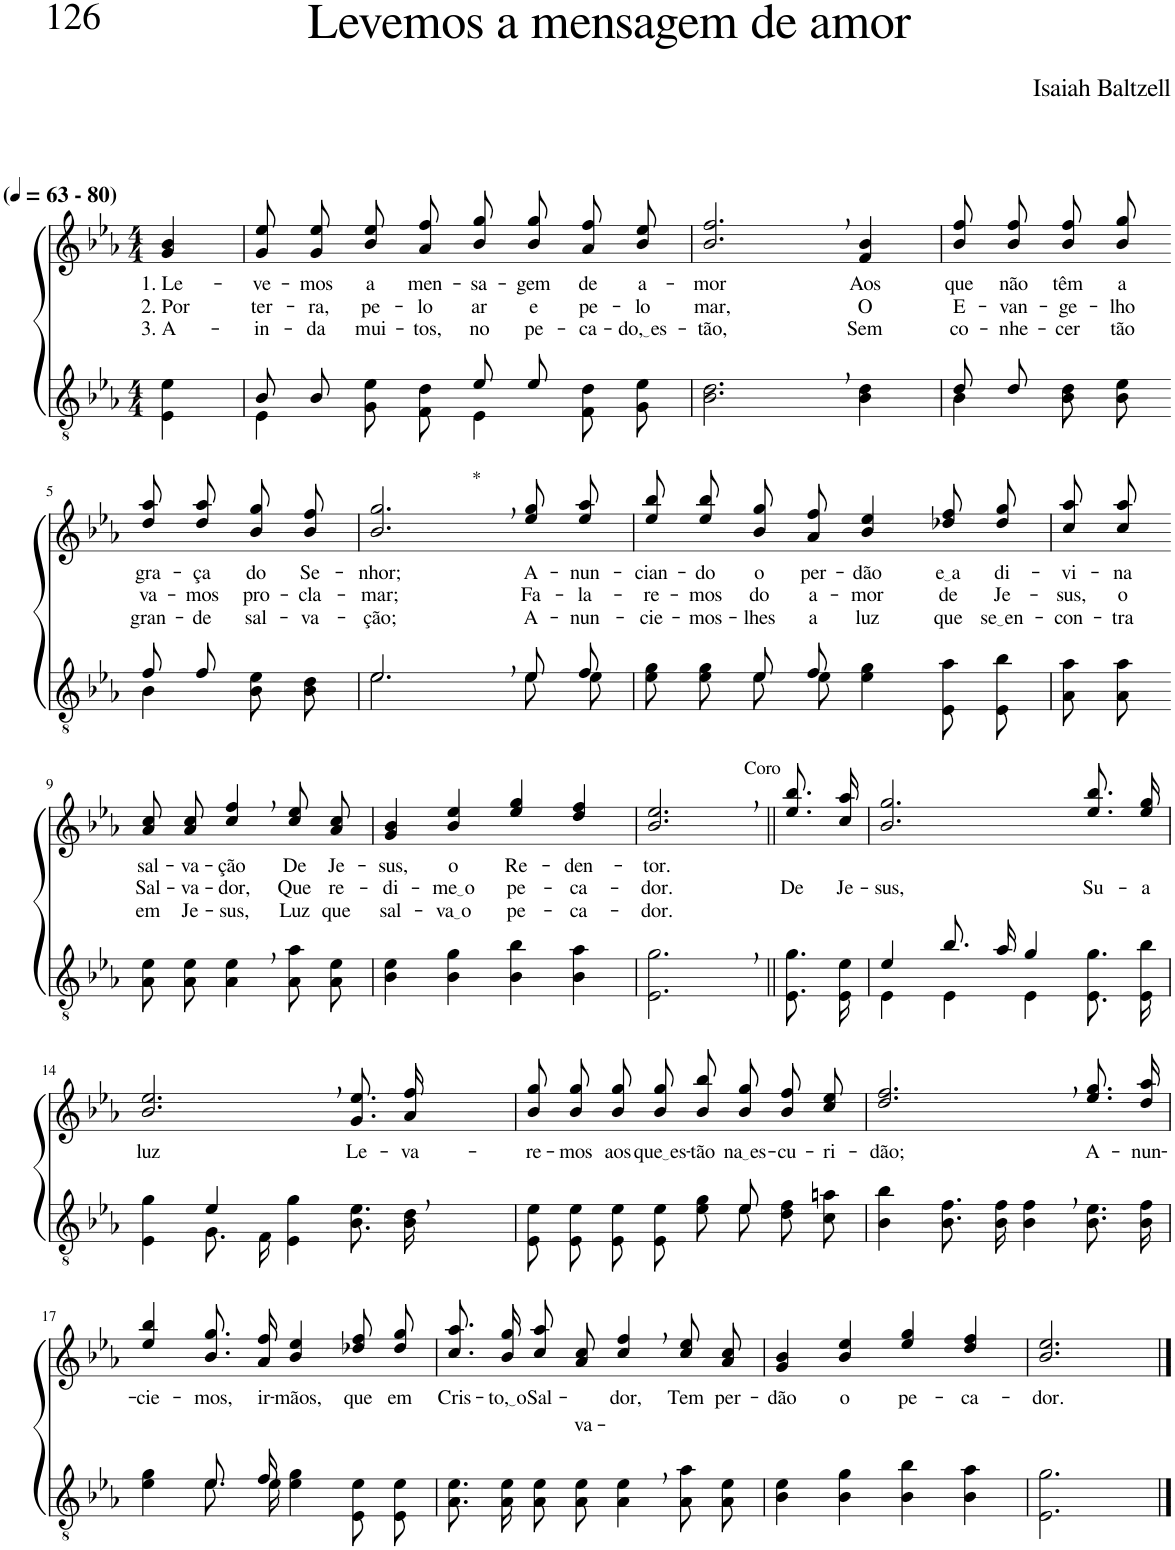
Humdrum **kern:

**kern	**kern	**text	**text	**text
*part2	*part1	*part1	*part1	*part1
*staff2	*staff1	*staff1	*staff1	*staff1
*I"Parte III e IV	*I"Parte I e II	*	*	*
*clefGv2	*clefG2	*	*	*
*Trd4c7	*Trd4c7	*	*	*
*k[b-e-a-]	*k[b-e-a-]	*	*	*
*M4/4	*M4/4	*	*	*
*MM63	*MM63	*	*	*
=1	=1	=1	=1	=1
!	!LO:TX:a:B:t=(	!	!	!
!	!LO:TX:a:B:t=- 80)	!	!	!
!	!	!LO:LY:b	!LO:LY:b	!LO:LY:b
4E-\ 4e-\	4g/ 4b-/	1. Le-	2. Por	3. A-
=2	=2	=2	=2	=2
*^	*	*	*	*
!	!	!	!LO:LY:b	!LO:LY:b	!LO:LY:b
8B-/L	4E-\	8g\ 8ee-\L	-ve-	ter-	-in-
!	!	!	!LO:LY:b	!LO:LY:b	!LO:LY:b
8B-/J	.	8g\ 8ee-\J	-mos	-ra,	-da
!	!	!	!LO:LY:b	!LO:LY:b	!LO:LY:b
4ryy	8G\ 8e-\L	8b-\ 8ee-\L	a	pe-	mui-
!	!	!	!LO:LY:b	!LO:LY:b	!LO:LY:b
.	8F\ 8d\J	8a-\ 8ff\J	men-	-lo	-tos,
!	!	!	!LO:LY:b	!LO:LY:b	!LO:LY:b
8e-/L	4E-\	8b-\ 8gg\L	-sa-	ar	no
!	!	!	!LO:LY:b	!LO:LY:b	!LO:LY:b
8e-/J	.	8b-\ 8gg\J	-gem	e	pe-
!	!	!	!LO:LY:b	!LO:LY:b	!LO:LY:b
4ryy	8F\ 8d\L	8a-\ 8ff\L	de	pe-	-ca-
!	!	!	!LO:LY:b	!LO:LY:b	!LO:LY:b
.	8G\ 8e-\J	8b-\ 8ee-\J	a-	-lo	do, es
=3	=3	=3	=3	=3	=3
!	!	!	!LO:LY:b	!LO:LY:b	!LO:LY:b
*v	*v	*	*	*	*
2.B-\, 2.d\,	2.b-/, 2.ff/,	-mor	mar,	-tão,
!	!	!LO:LY:b	!LO:LY:b	!LO:LY:b
4B-\ 4d\	4f/ 4b-/	Aos	O	Sem
=4	=4	=4	=4	=4
*^	*	*	*	*
!	!	!	!LO:LY:b	!LO:LY:b	!LO:LY:b
8d/L	4B-\	8b-\ 8ff\L	que	E-	co-
!	!	!	!LO:LY:b	!LO:LY:b	!LO:LY:b
8d/J	.	8b-\ 8ff\J	não	-van-	-nhe-
!	!	!	!LO:LY:b	!LO:LY:b	!LO:LY:b
4ryy	8B-\ 8d\L	8b-\ 8ff\L	têm	-ge-	-cer
!	!	!	!LO:LY:b	!LO:LY:b	!LO:LY:b
.	8B-\ 8e-\J	8b-\ 8gg\J	a	-lho	tão
!!LO:LB:g=z
=5-	=5-	=5-	=5-	=5-	=5-
!	!	!	!LO:LY:b	!LO:LY:b	!LO:LY:b
8f/L	4B-\	8dd\ 8aa-\L	gra-	va-	gran-
!	!	!	!LO:LY:b	!LO:LY:b	!LO:LY:b
8f/J	.	8dd\ 8aa-\J	-ça	-mos	-de
!	!	!	!LO:LY:b	!LO:LY:b	!LO:LY:b
4ryy	8B-\ 8e-\L	8b-\ 8gg\L	do	pro-	sal-
!	!	!	!LO:LY:b	!LO:LY:b	!LO:LY:b
.	8B-\ 8d\J	8b-\ 8ff\J	Se-	-cla-	-va-
=6	=6	=6	=6	=6	=6
!	!	!LO:TX:a:t=*	!	!	!
!	!	!	!LO:LY:b	!LO:LY:b	!LO:LY:b
2.e-,/	2.e-\	2.b-/, 2.gg/,	-nhor;	-mar;	-ção;
!	!	!	!LO:LY:b	!LO:LY:b	!LO:LY:b
8e-/L	8e-\L	8ee-\ 8gg\L	A-	Fa-	A-
!	!	!	!LO:LY:b	!LO:LY:b	!LO:LY:b
8f/J	8e-\J	8ee-\ 8aa-\J	-nun-	-la-	-nun-
=7	=7	=7	=7	=7	=7
!	!	!	!LO:LY:b	!LO:LY:b	!LO:LY:b
4ryy	8e-\ 8g\L	8ee-\ 8bb-\L	-cian-	-re-	-cie-
!	!	!	!LO:LY:b	!LO:LY:b	!LO:LY:b
.	8e-\ 8g\J	8ee-\ 8bb-\J	-do	-mos	-mos-
!	!	!	!LO:LY:b	!LO:LY:b	!LO:LY:b
8e-/L	8e-\L	8b-\ 8gg\L	o	do	-lhes
!	!	!	!LO:LY:b	!LO:LY:b	!LO:LY:b
8f/J	8e-\J	8a-\ 8ff\J	per-	a-	a
!	!	!	!LO:LY:b	!LO:LY:b	!LO:LY:b
2ryy	4e-\ 4g\	4b-/ 4ee-/	-dão	-mor	luz
!	!	!	!LO:LY:b	!LO:LY:b	!LO:LY:b
.	8E-\ 8a-\L	8dd-X\ 8ff\L	e a	de	que
!	!	!	!LO:LY:b	!LO:LY:b	!LO:LY:b
.	8E-\ 8b-\J	8dd-\ 8gg\J	di-	Je-	se en
=8	=8	=8	=8	=8	=8
!	!	!	!LO:LY:b	!LO:LY:b	!LO:LY:b
*v	*v	*	*	*	*
8A-\ 8a-\L	8cc\ 8aa-\L	-vi-	-sus,	-con-
!	!	!LO:LY:b	!LO:LY:b	!LO:LY:b
8A-\ 8a-\J	8cc\ 8aa-\J	-na	o	-tra
!!LO:LB:g=z
=9-	=9-	=9-	=9-	=9-
!	!	!LO:LY:b	!LO:LY:b	!LO:LY:b
8A-\ 8e-\L	8a-\ 8cc\L	sal-	Sal-	em
!	!	!LO:LY:b	!LO:LY:b	!LO:LY:b
8A-\ 8e-\J	8a-\ 8cc\J	-va-	-va-	Je-
!	!	!LO:LY:b	!LO:LY:b	!LO:LY:b
4A-\, 4e-\,	4cc/, 4ff/,	-ção	-dor,	-sus,
!	!	!LO:LY:b	!LO:LY:b	!LO:LY:b
8A-\ 8a-\L	8cc\ 8ee-\L	De	Que	Luz
!	!	!LO:LY:b	!LO:LY:b	!LO:LY:b
8A-\ 8e-\J	8a-\ 8cc\J	Je-	re-	que
=10	=10	=10	=10	=10
!	!	!LO:LY:b	!LO:LY:b	!LO:LY:b
4B-\ 4e-\	4g/ 4b-/	-sus,	-di-	sal-
!	!	!LO:LY:b	!LO:LY:b	!LO:LY:b
4B-\ 4g\	4b-/ 4ee-/	o	me o	va o
!	!	!LO:LY:b	!LO:LY:b	!LO:LY:b
4B-\ 4b-\	4ee-/ 4gg/	Re-	pe-	pe-
!	!	!LO:LY:b	!LO:LY:b	!LO:LY:b
4B-\ 4a-\	4dd/ 4ff/	-den-	-ca-	-ca-
=11	=11	=11	=11	=11
!	!LO:TX:a:t=Coro	!	!	!
!	!	!LO:LY:b	!LO:LY:b	!LO:LY:b
2.E-\, 2.g\,	2.b-/, 2.ee-/,	-tor.	-dor.	-dor.
=12||	=12||	=12||	=12||	=12||
!	!	!	!LO:LY:b	!
8.E-/ 8.g/L	8.ee-\ 8.bb-\L	.	De	.
!	!	!	!LO:LY:b	!
16E-/ 16e-/Jk	16cc\ 16aa-\Jk	.	Je-	.
=13	=13	=13	=13	=13
*^	*	*	*	*
!	!	!	!	!LO:LY:b	!
4e-/	4E-\	2.b-/ 2.gg/	.	-sus,	.
8.b-/L	4E-\	.	.	.	.
16a-/Jk	.	.	.	.	.
4g/	4E-\	.	.	.	.
!	!	!	!	!LO:LY:b	!
4ryy	8.E-\ 8.g\L	8.ee-\ 8.bb-\L	.	Su-	.
!	!	!	!	!LO:LY:b	!
.	16E-\ 16b-\Jk	16ee-\ 16gg\Jk	.	-a	.
!!LO:LB:g=z
=14	=14	=14	=14	=14	=14
!	!	!	!LO:LY:b	!	!
4ryy	4E-\ 4g\	2.b-/, 2.ee-/,	luz	.	.
4e-/	8.G\L	.	.	.	.
.	16F\Jk	.	.	.	.
2ryy	4E-\ 4g\	.	.	.	.
!	!	!	!LO:LY:b	!	!
.	8.B-\ 8.e-\L	8.g\ 8.ee-\L	Le-	.	.
!	!	!	!LO:LY:b	!	!
.	16B-\ 16d\Jk	16a-\ 16ff\Jk	-va-	.	.
=15	=15	=15	=15	=15	=15
!	!	!	!LO:LY:b	!	!
2ryy	8E-/ 8e-/L	8b-\ 8gg\L	-re-	.	.
!	!	!	!LO:LY:b	!	!
.	8E-/ 8e-/J	8b-\ 8gg\J	-mos	.	.
!	!	!	!LO:LY:b	!	!
.	8E-/ 8e-/L	8b-\ 8gg\L	aos	.	.
!	!	!	!LO:LY:b	!	!
.	8E-/ 8e-/J	8b-\ 8gg\J	que es	.	.
!	!	!	!LO:LY:b	!	!
8ryy	8e-\ 8g\L	8b-\ 8bb-\L	-tão	.	.
!	!	!	!LO:LY:b	!	!
8e-/	8e-\J	8b-\ 8gg\J	na es	.	.
!	!	!	!LO:LY:b	!	!
4ryy	8d\ 8f\L	8b-\ 8ff\L	-cu-	.	.
!	!	!	!LO:LY:b	!	!
.	8c\ 8an\J	8cc\ 8ee-\J	-ri-	.	.
=16	=16	=16	=16	=16	=16
!	!	!	!LO:LY:b	!	!
*v	*v	*	*	*	*
4B-\ 4b-\	2.dd/, 2.ff/,	-dão;	.	.
8.B-\ 8.f\L	.	.	.	.
16B-\ 16f\Jk	.	.	.	.
4B-\, 4f\,	.	.	.	.
!	!	!LO:LY:b	!	!
8.B-\ 8.e-\L	8.ee-\ 8.gg\L	A-	.	.
!	!	!LO:LY:b	!	!
16B-\ 16f\Jk	16dd\ 16aa-\Jk	-nun-	.	.
!!LO:LB:g=z
=17	=17	=17	=17	=17
*^	*	*	*	*
!	!	!	!LO:LY:b	!	!
4ryy	4e-\ 4g\	4ee-/ 4bb-/	-cie-	.	.
!	!	!	!LO:LY:b	!	!
8.e-/L	8.e-\L	8.b-\ 8.gg\L	-mos,	.	.
!	!	!	!LO:LY:b	!	!
16f/Jk	16e-\Jk	16a-\ 16ff\Jk	ir-	.	.
!	!	!	!LO:LY:b	!	!
2ryy	4e-\ 4g\	4b-/ 4ee-/	-mãos,	.	.
!	!	!	!LO:LY:b	!	!
.	8E-/ 8e-/L	8dd-X\ 8ff\L	que	.	.
!	!	!	!LO:LY:b	!	!
.	8E-/ 8e-/J	8dd-\ 8gg\J	em	.	.
=18	=18	=18	=18	=18	=18
!	!	!	!LO:LY:b	!	!
*v	*v	*	*	*	*
8.A-\ 8.e-\L	8.cc\ 8.aa-\L	Cris-	.	.
!	!	!LO:LY:b	!	!
16A-\ 16e-\Jk	16b-\ 16gg\Jk	to, o	.	.
!	!	!LO:LY:b	!	!
8A-\ 8e-\L	8cc\ 8aa-\L	Sal-	.	.
!	!	!LO:LY:b	!	!
8A-\ 8e-\J	8a-\ 8cc\J	-va-	.	.
!	!	!LO:LY:b	!	!
4A-\, 4e-\,	4cc/, 4ff/,	dor,	.	.
!	!	!LO:LY:b	!	!
8A-\ 8a-\L	8cc\ 8ee-\L	-Tem	.	.
!	!	!LO:LY:b	!	!
8A-\ 8e-\J	8a-\ 8cc\J	per-	.	.
=19	=19	=19	=19	=19
!	!	!LO:LY:b	!	!
4B-\ 4e-\	4g/ 4b-/	-dão	.	.
!	!	!LO:LY:b	!	!
4B-\ 4g\	4b-/ 4ee-/	o	.	.
!	!	!LO:LY:b	!	!
4B-\ 4b-\	4ee-/ 4gg/	pe-	.	.
!	!	!LO:LY:b	!	!
4B-\ 4a-\	4dd/ 4ff/	-ca-	.	.
=20	=20	=20	=20	=20
!	!	!LO:LY:b	!	!
2.E-\ 2.g\	2.b-/ 2.ee-/	-dor.	.	.
==	==	==	==	==
*-	*-	*-	*-	*-
